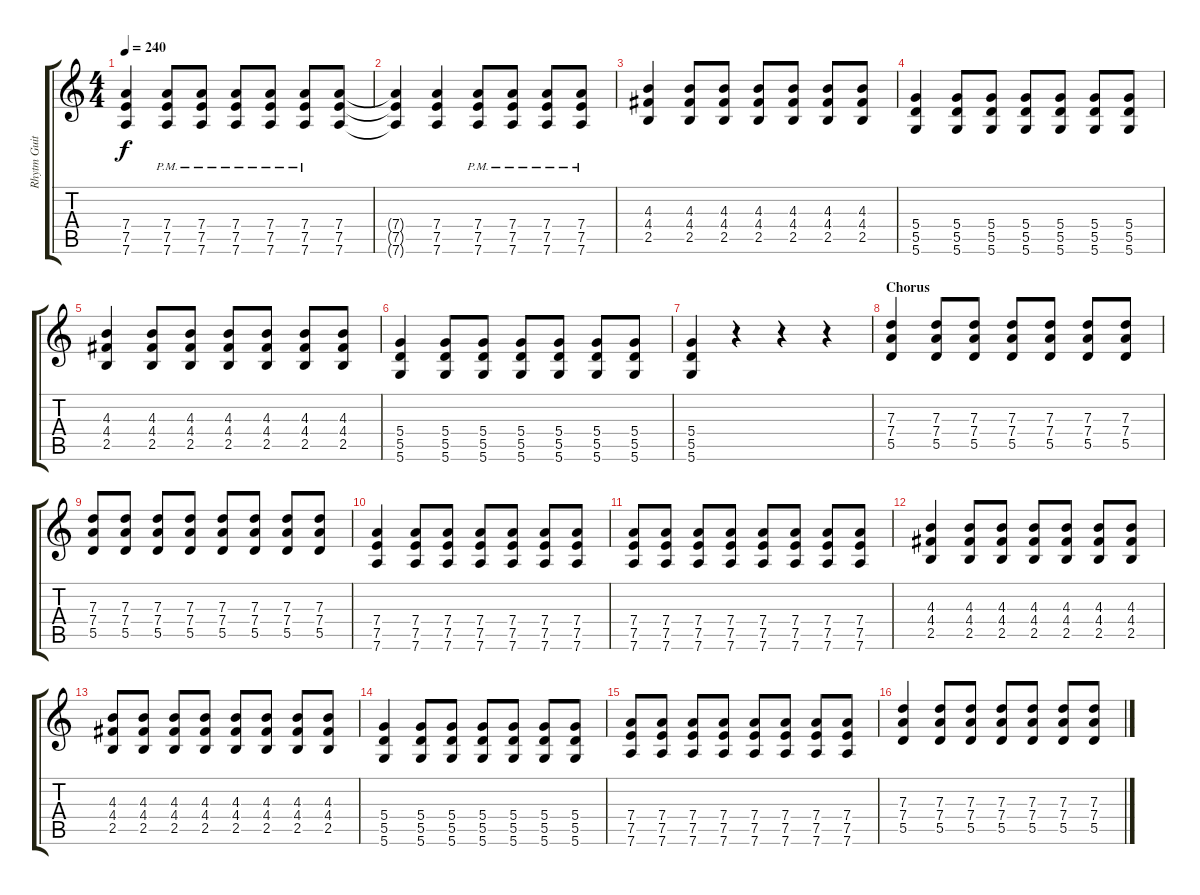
\track ("Rhytm Guitar" "Rhytm Guit") {instrument distortionguitar}
\staff {score tabs}
\tuning (E4 B3 G3 D3 A2 D2) {hide}
\ts (4 4)
\tempo 240
\clef g2
\ks c
(7.4 7.5 7.6).4{dy f} (7.4{pm} 7.5{pm} 7.6{pm}).8 (7.4{pm} 7.5{pm} 7.6{pm}).8 (7.4{pm} 7.5{pm} 7.6{pm}).8 (7.4{pm} 7.5{pm} 7.6{pm}).8 (7.4{pm} 7.5{pm} 7.6{pm}).8 (7.4 7.5 7.6).8 |
(7.4{t} 7.5{t} 7.6{t}).4 (7.4 7.5 7.6).4 (7.4{pm} 7.5{pm} 7.6{pm}).8 (7.4{pm} 7.5{pm} 7.6{pm}).8 (7.4{pm} 7.5{pm} 7.6{pm}).8 (7.4{pm} 7.5{pm} 7.6{pm}).8 |
(4.3 4.4 2.5).4 (4.3 4.4 2.5).8 (4.3 4.4 2.5).8 (4.3 4.4 2.5).8 (4.3 4.4 2.5).8 (4.3 4.4 2.5).8 (4.3 4.4 2.5).8 |
(5.4 5.5 5.6).4 (5.4 5.5 5.6).8 (5.4 5.5 5.6).8 (5.4 5.5 5.6).8 (5.4 5.5 5.6).8 (5.4 5.5 5.6).8 (5.4 5.5 5.6).8 |
(4.3 4.4 2.5).4 (4.3 4.4 2.5).8 (4.3 4.4 2.5).8 (4.3 4.4 2.5).8 (4.3 4.4 2.5).8 (4.3 4.4 2.5).8 (4.3 4.4 2.5).8 |
(5.4 5.5 5.6).4 (5.4 5.5 5.6).8 (5.4 5.5 5.6).8 (5.4 5.5 5.6).8 (5.4 5.5 5.6).8 (5.4 5.5 5.6).8 (5.4 5.5 5.6).8 |
(5.4 5.5 5.6).4 r.4 r.4 r.4 |
\section ("" "Chorus")
(7.3 7.4 5.5).4 (7.3 7.4 5.5).8 (7.3 7.4 5.5).8 (7.3 7.4 5.5).8 (7.3 7.4 5.5).8 (7.3 7.4 5.5).8 (7.3 7.4 5.5).8 |
(7.3 7.4 5.5).8 (7.3 7.4 5.5).8 (7.3 7.4 5.5).8 (7.3 7.4 5.5).8 (7.3 7.4 5.5).8 (7.3 7.4 5.5).8 (7.3 7.4 5.5).8 (7.3 7.4 5.5).8 |
(7.4 7.5 7.6).4 (7.4 7.5 7.6).8 (7.4 7.5 7.6).8 (7.4 7.5 7.6).8 (7.4 7.5 7.6).8 (7.4 7.5 7.6).8 (7.4 7.5 7.6).8 |
(7.4 7.5 7.6).8 (7.4 7.5 7.6).8 (7.4 7.5 7.6).8 (7.4 7.5 7.6).8 (7.4 7.5 7.6).8 (7.4 7.5 7.6).8 (7.4 7.5 7.6).8 (7.4 7.5 7.6).8 |
(4.3 4.4 2.5).4 (4.3 4.4 2.5).8 (4.3 4.4 2.5).8 (4.3 4.4 2.5).8 (4.3 4.4 2.5).8 (4.3 4.4 2.5).8 (4.3 4.4 2.5).8 |
(4.3 4.4 2.5).8 (4.3 4.4 2.5).8 (4.3 4.4 2.5).8 (4.3 4.4 2.5).8 (4.3 4.4 2.5).8 (4.3 4.4 2.5).8 (4.3 4.4 2.5).8 (4.3 4.4 2.5).8 |
(5.4 5.5 5.6).4 (5.4 5.5 5.6).8 (5.4 5.5 5.6).8 (5.4 5.5 5.6).8 (5.4 5.5 5.6).8 (5.4 5.5 5.6).8 (5.4 5.5 5.6).8 |
(7.4 7.5 7.6).8 (7.4 7.5 7.6).8 (7.4 7.5 7.6).8 (7.4 7.5 7.6).8 (7.4 7.5 7.6).8 (7.4 7.5 7.6).8 (7.4 7.5 7.6).8 (7.4 7.5 7.6).8 |
(7.3 7.4 5.5).4 (7.3 7.4 5.5).8 (7.3 7.4 5.5).8 (7.3 7.4 5.5).8 (7.3 7.4 5.5).8 (7.3 7.4 5.5).8 (7.3 7.4 5.5).8
